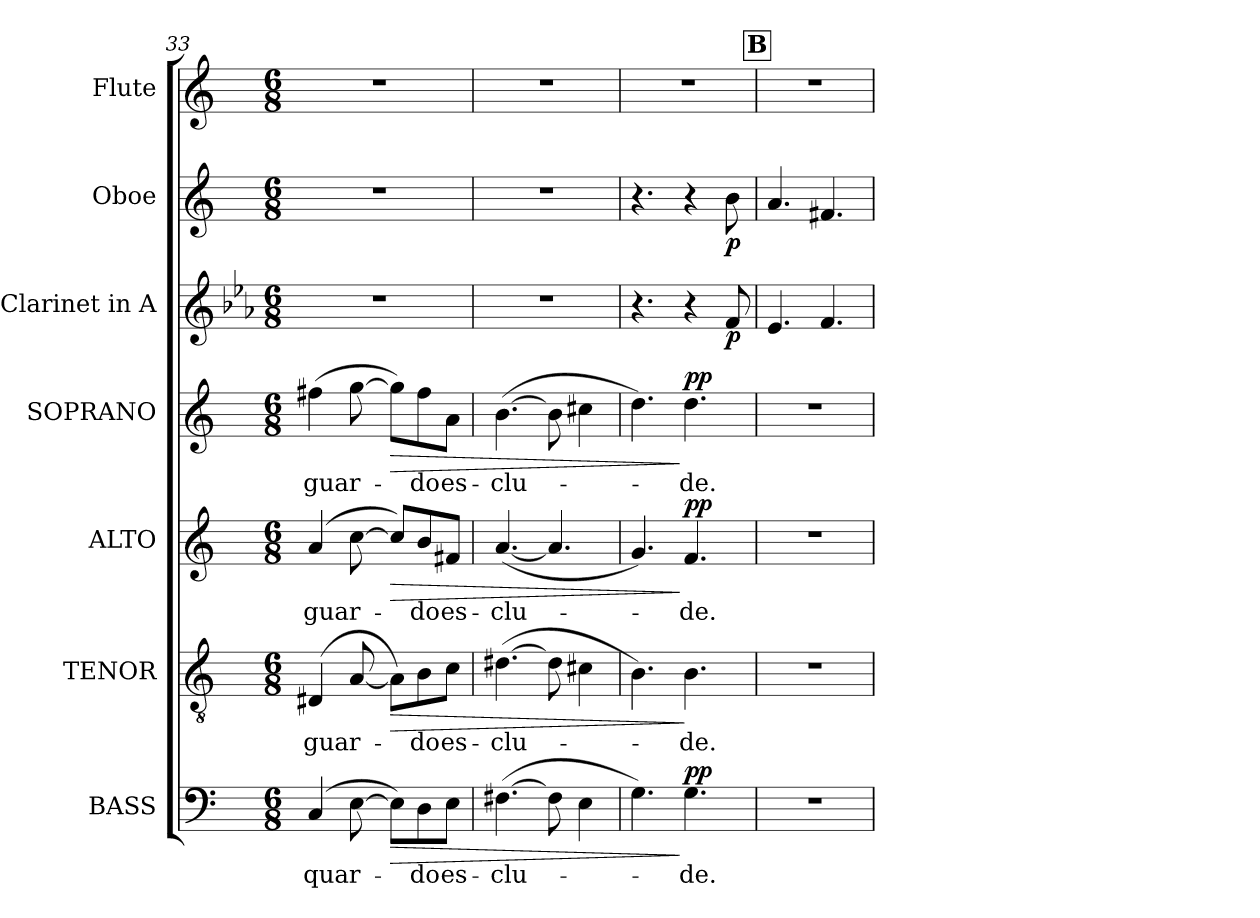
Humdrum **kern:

**kern	**text	**dynam	**kern	**text	**dynam	**kern	**text	**dynam	**kern	**text	**dynam	**kern	**dynam	**kern	**dynam	**kern
*part7	*part7	*part7	*part6	*part6	*part6	*part5	*part5	*part5	*part4	*part4	*part4	*part3	*part3	*part2	*part2	*part1
*staff7	*staff7	*staff7	*staff6	*staff6	*staff6	*staff5	*staff5	*staff5	*staff4	*staff4	*staff4	*staff3	*staff3	*staff2	*staff2	*staff1
*I"BASS	*	*	*I"TENOR	*	*	*I"ALTO	*	*	*I"SOPRANO	*	*	*I"Clarinet in A	*	*I"Oboe	*	*I"Flute
*I'B.	*	*	*I'T.	*	*	*I'A.	*	*	*I'S.	*	*	*I'Cl.	*	*I'Ob.	*	*I'Fl.
!!LO:PB:g=z
*clefF4	*	*	*clefGv2	*	*	*clefG2	*	*	*clefG2	*	*	*clefG2	*	*clefG2	*	*clefG2
*	*	*	*ITrd7c12	*	*	*	*	*	*	*	*	*ITrd2c3	*	*	*	*
*k[]	*	*	*k[]	*	*	*k[]	*	*	*k[]	*	*	*k[]	*	*k[]	*	*k[]
*C:	*	*	*C:	*	*	*C:	*	*	*C:	*	*	*C:	*	*C:	*	*C:
*M6/8	*	*	*M6/8	*	*	*M6/8	*	*	*M6/8	*	*	*M6/8	*	*M6/8	*	*M6/8
=33	=33	=33	=33	=33	=33	=33	=33	=33	=33	=33	=33	=33	=33	=33	=33	=33
!	!LO:LY:b:color=#000000	!	!	!	!	!	!	!	!	!	!	!	!	!	!	!
!	!	!	!	!LO:LY:b:color=#000000	!	!	!	!	!	!	!	!	!	!	!	!
!	!	!	!	!	!	!	!LO:LY:b:color=#000000	!	!	!	!	!	!	!	!	!
!	!	!	!	!	!	!	!	!	!	!LO:LY:b:color=#000000	!	!LO:N:vis=1	!	!LO:N:vis=1	!	!LO:N:vis=1
(4Ci/	quar-	.	(4DD#Xi/	guar-	.	(4ai/	guar-	.	(4ff#Xi\	guar-	.	2.r	.	2.r	.	2.r
[>8Ei\	.	.	[<8AAi/	.	.	[>8cci\	.	.	[>8ggi\	.	.	.	.	.	.	.
!	!	!LO:HP:b	!	!	!LO:HP:b	!	!	!LO:HP:b	!	!	!LO:HP:b	!	!	!	!	!
8Ei\L])	.	>	8AAi\L])	.	>	8cci/L])	.	>	8ggi\L])	.	>	.	.	.	.	.
!	!LO:LY:b:color=#000000	!	!	!	!	!	!	!	!	!	!	!	!	!	!	!
!	!	!	!	!LO:LY:b:color=#000000	!	!	!	!	!	!	!	!	!	!	!	!
!	!	!	!	!	!	!	!LO:LY:b:color=#000000	!	!	!	!	!	!	!	!	!
!	!	!	!	!	!	!	!	!	!	!LO:LY:b:color=#000000	!	!	!	!	!	!
8Di\	-do	.	8BBi\	-do	.	8bi/	-do	.	8ff#i\	-do	.	.	.	.	.	.
!	!LO:LY:b:color=#000000	!	!	!	!	!	!	!	!	!	!	!	!	!	!	!
!	!	!	!	!LO:LY:b:color=#000000	!	!	!	!	!	!	!	!	!	!	!	!
!	!	!	!	!	!	!	!LO:LY:b:color=#000000	!	!	!	!	!	!	!	!	!
!	!	!	!	!	!	!	!	!	!	!LO:LY:b:color=#000000	!	!	!	!	!	!
8Ei\J	es-	.	8Ci\J	es-	.	8f#Xi/J	es-	.	8ai\J	es-	.	.	.	.	.	.
=34	=34	=34	=34	=34	=34	=34	=34	=34	=34	=34	=34	=34	=34	=34	=34	=34
!	!LO:LY:b:color=#000000	!	!	!	!	!	!	!	!	!	!	!	!	!	!	!
!	!	!	!	!LO:LY:b:color=#000000	!	!	!	!	!	!	!	!	!	!	!	!
!	!	!	!	!	!	!	!LO:LY:b:color=#000000	!	!	!	!	!	!	!	!	!
!	!	!	!	!	!	!	!	!	!	!LO:LY:b:color=#000000	!	!LO:N:vis=1	!	!LO:N:vis=1	!	!LO:N:vis=1
([>4.F#Xi\	-clu-	.	([>4.D#Xi\	-clu-	.	([<4.ai/	-clu-	.	([>4.bi\	-clu-	.	2.r	.	2.r	.	2.r
8F#i\]	.	.	8D#i\]	.	.	4.ai/]	.	.	8bi\]	.	.	.	.	.	.	.
4Ei\	.	.	4C#Xi\	.	.	.	.	.	4cc#Xi\	.	.	.	.	.	.	.
=35	=35	=35	=35	=35	=35	=35	=35	=35	=35	=35	=35	=35	=35	=35	=35	=35
!	!	!	!	!	!	!	!	!	!	!	!	!	!	!	!	!LO:N:vis=1
4.Gi\)	.	.	4.BBi\)	.	.	4.gi/)	.	.	4.ddi\)	.	.	4.r	.	4.r	.	2.r
!	!LO:LY:b:color=#000000	!	!	!	!	!	!	!	!	!	!	!	!	!	!	!
!	!	!	!	!LO:LY:b:color=#000000	!	!	!	!	!	!	!	!	!	!	!	!
!	!	!	!	!	!	!	!LO:LY:b:color=#000000	!	!	!	!	!	!	!	!	!
!	!	!	!	!	!	!	!	!	!	!LO:LY:b:color=#000000	!	!	!	!	!	!
4.Gi\	-de.	] pp	4.BBi\	-de.	]	4.fi/	-de.	] pp	4.ddi\	-de.	] pp	4r	.	4r	.	.
.	.	.	.	.	.	.	.	.	.	.	.	8di/	p	8bi\	p	.
!!LO:REH:place=s1:B:color=#000000:enc=box:fs=14.5696:t=B
=36	=36	=36	=36	=36	=36	=36	=36	=36	=36	=36	=36	=36	=36	=36	=36	=36
!LO:N:vis=1	!	!	!LO:N:vis=1	!	!	!LO:N:vis=1	!	!	!LO:N:vis=1	!	!	!	!	!	!	!LO:N:vis=1
2.r	.	.	2.r	.	.	2.r	.	.	2.r	.	.	4.ci/	.	4.ai/	.	2.r
.	.	.	.	.	.	.	.	.	.	.	.	4.di/	.	4.f#Xi/	.	.
=	=	=	=	=	=	=	=	=	=	=	=	=	=	=	=	=
*-	*-	*-	*-	*-	*-	*-	*-	*-	*-	*-	*-	*-	*-	*-	*-	*-
